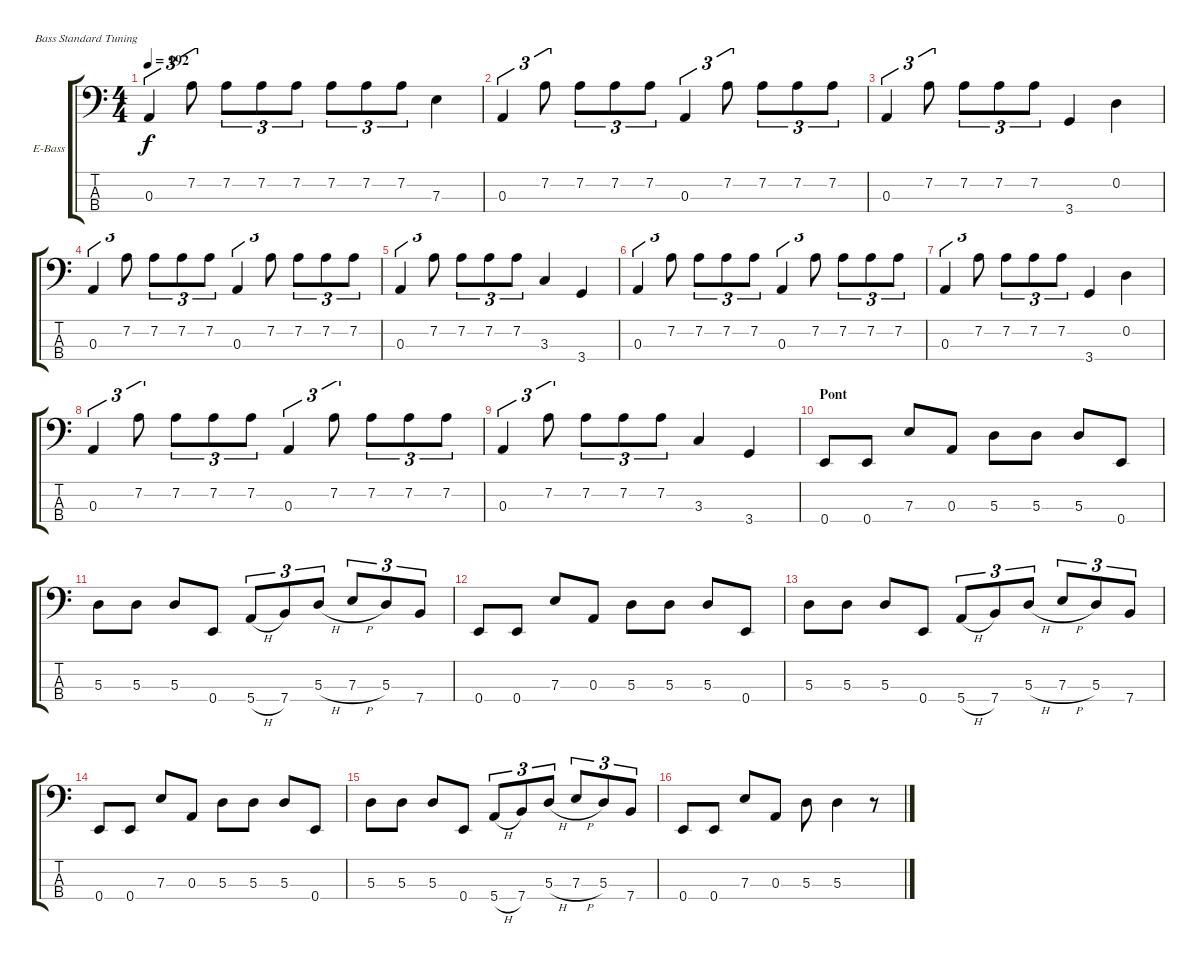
\bracketExtendMode groupsimilarinstruments
\firstSystemTrackNameOrientation horizontal
\otherSystemsTrackNameOrientation horizontal
\track ("Bass" "E-Bass") {instrument electricbassfinger}
\staff {score tabs}
\tuning (G2 D2 A1 E1)
\ts (4 4)
\tempo 192
\clef f4
\ks c
0.3.4{tu (3 2) dy f} 7.2.8{tu (3 2)} 7.2.8{tu (3 2)} 7.2.8{tu (3 2)} 7.2.8{tu (3 2)} 7.2.8{tu (3 2)} 7.2.8{tu (3 2)} 7.2.8{tu (3 2)} 7.3.4 |
0.3.4{tu (3 2)} 7.2.8{tu (3 2)} 7.2.8{tu (3 2)} 7.2.8{tu (3 2)} 7.2.8{tu (3 2)} 0.3.4{tu (3 2)} 7.2.8{tu (3 2)} 7.2.8{tu (3 2)} 7.2.8{tu (3 2)} 7.2.8{tu (3 2)} |
0.3.4{tu (3 2)} 7.2.8{tu (3 2)} 7.2.8{tu (3 2)} 7.2.8{tu (3 2)} 7.2.8{tu (3 2)} 3.4.4 0.2.4 |
0.3.4{tu (3 2)} 7.2.8{tu (3 2)} 7.2.8{tu (3 2)} 7.2.8{tu (3 2)} 7.2.8{tu (3 2)} 0.3.4{tu (3 2)} 7.2.8{tu (3 2)} 7.2.8{tu (3 2)} 7.2.8{tu (3 2)} 7.2.8{tu (3 2)} |
0.3.4{tu (3 2)} 7.2.8{tu (3 2)} 7.2.8{tu (3 2)} 7.2.8{tu (3 2)} 7.2.8{tu (3 2)} 3.3.4 3.4.4 |
0.3.4{tu (3 2)} 7.2.8{tu (3 2)} 7.2.8{tu (3 2)} 7.2.8{tu (3 2)} 7.2.8{tu (3 2)} 0.3.4{tu (3 2)} 7.2.8{tu (3 2)} 7.2.8{tu (3 2)} 7.2.8{tu (3 2)} 7.2.8{tu (3 2)} |
0.3.4{tu (3 2)} 7.2.8{tu (3 2)} 7.2.8{tu (3 2)} 7.2.8{tu (3 2)} 7.2.8{tu (3 2)} 3.4.4 0.2.4 |
0.3.4{tu (3 2)} 7.2.8{tu (3 2)} 7.2.8{tu (3 2)} 7.2.8{tu (3 2)} 7.2.8{tu (3 2)} 0.3.4{tu (3 2)} 7.2.8{tu (3 2)} 7.2.8{tu (3 2)} 7.2.8{tu (3 2)} 7.2.8{tu (3 2)} |
0.3.4{tu (3 2)} 7.2.8{tu (3 2)} 7.2.8{tu (3 2)} 7.2.8{tu (3 2)} 7.2.8{tu (3 2)} 3.3.4 3.4.4 |
\section ("" "Pont")
0.4.8 0.4.8 7.3.8 0.3.8 5.3.8 5.3.8 5.3.8 0.4.8 |
5.3.8 5.3.8 5.3.8 0.4.8 5.4{h}.8{tu (3 2)} 7.4.8{tu (3 2)} 5.3{h}.8{tu (3 2)} 7.3{h}.8{tu (3 2)} 5.3.8{tu (3 2)} 7.4.8{tu (3 2)} |
0.4.8 0.4.8 7.3.8 0.3.8 5.3.8 5.3.8 5.3.8 0.4.8 |
5.3.8 5.3.8 5.3.8 0.4.8 5.4{h}.8{tu (3 2)} 7.4.8{tu (3 2)} 5.3{h}.8{tu (3 2)} 7.3{h}.8{tu (3 2)} 5.3.8{tu (3 2)} 7.4.8{tu (3 2)} |
0.4.8 0.4.8 7.3.8 0.3.8 5.3.8 5.3.8 5.3.8 0.4.8 |
5.3.8 5.3.8 5.3.8 0.4.8 5.4{h}.8{tu (3 2)} 7.4.8{tu (3 2)} 5.3{h}.8{tu (3 2)} 7.3{h}.8{tu (3 2)} 5.3.8{tu (3 2)} 7.4.8{tu (3 2)} |
0.4.8 0.4.8 7.3.8 0.3.8 5.3.8 5.3.4 r.8
